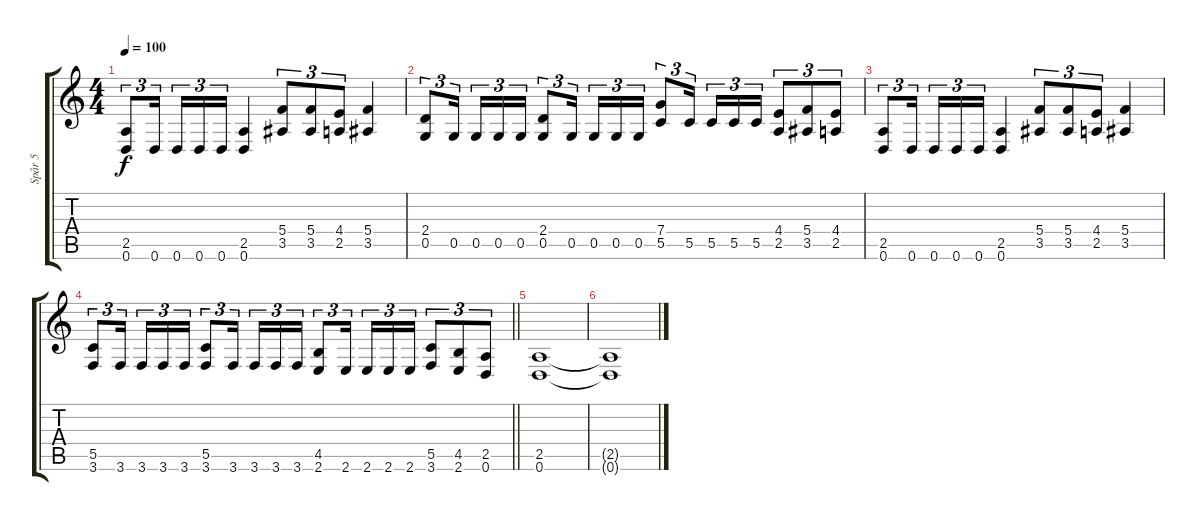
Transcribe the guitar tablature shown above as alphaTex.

\track ("Spår 5" "Spår 5") {solo instrument distortionguitar}
\staff {score tabs}
\tuning (D4 A3 F3 C3 G2 D2) {hide}
\ts (4 4)
\tempo 100
\clef g2
\ks c
(2.5 0.6).8{tu (3 2) dy f} 0.6.16{tu (3 2) beam splitsecondary} 0.6.16{tu (3 2)} 0.6.16{tu (3 2)} 0.6.16{tu (3 2)} (2.5 0.6).4 (5.4 3.5).8{tu (3 2)} (5.4 3.5).8{tu (3 2)} (4.4 2.5).8{tu (3 2)} (5.4 3.5).4 |
(2.4 0.5).8{tu (3 2)} 0.5.16{tu (3 2) beam splitsecondary} 0.5.16{tu (3 2)} 0.5.16{tu (3 2)} 0.5.16{tu (3 2)} (2.4 0.5).8{tu (3 2)} 0.5.16{tu (3 2) beam splitsecondary} 0.5.16{tu (3 2)} 0.5.16{tu (3 2)} 0.5.16{tu (3 2)} (7.4 5.5).8{tu (3 2)} 5.5.16{tu (3 2) beam splitsecondary} 5.5.16{tu (3 2)} 5.5.16{tu (3 2)} 5.5.16{tu (3 2)} (4.4 2.5).8{tu (3 2)} (5.4 3.5).8{tu (3 2)} (4.4 2.5).8{tu (3 2)} |
(2.5 0.6).8{tu (3 2)} 0.6.16{tu (3 2) beam splitsecondary} 0.6.16{tu (3 2)} 0.6.16{tu (3 2)} 0.6.16{tu (3 2)} (2.5 0.6).4 (5.4 3.5).8{tu (3 2)} (5.4 3.5).8{tu (3 2)} (4.4 2.5).8{tu (3 2)} (5.4 3.5).4 |
\barLineRight lightlight
(5.5 3.6).8{tu (3 2)} 3.6.16{tu (3 2) beam splitsecondary} 3.6.16{tu (3 2)} 3.6.16{tu (3 2)} 3.6.16{tu (3 2)} (5.5 3.6).8{tu (3 2)} 3.6.16{tu (3 2) beam splitsecondary} 3.6.16{tu (3 2)} 3.6.16{tu (3 2)} 3.6.16{tu (3 2)} (4.5 2.6).8{tu (3 2)} 2.6.16{tu (3 2) beam splitsecondary} 2.6.16{tu (3 2)} 2.6.16{tu (3 2)} 2.6.16{tu (3 2)} (5.5 3.6).8{tu (3 2)} (4.5 2.6).8{tu (3 2)} (2.5 0.6).8{tu (3 2)} |
(2.5 0.6).1 |
(2.5{t} 0.6{t}).1
